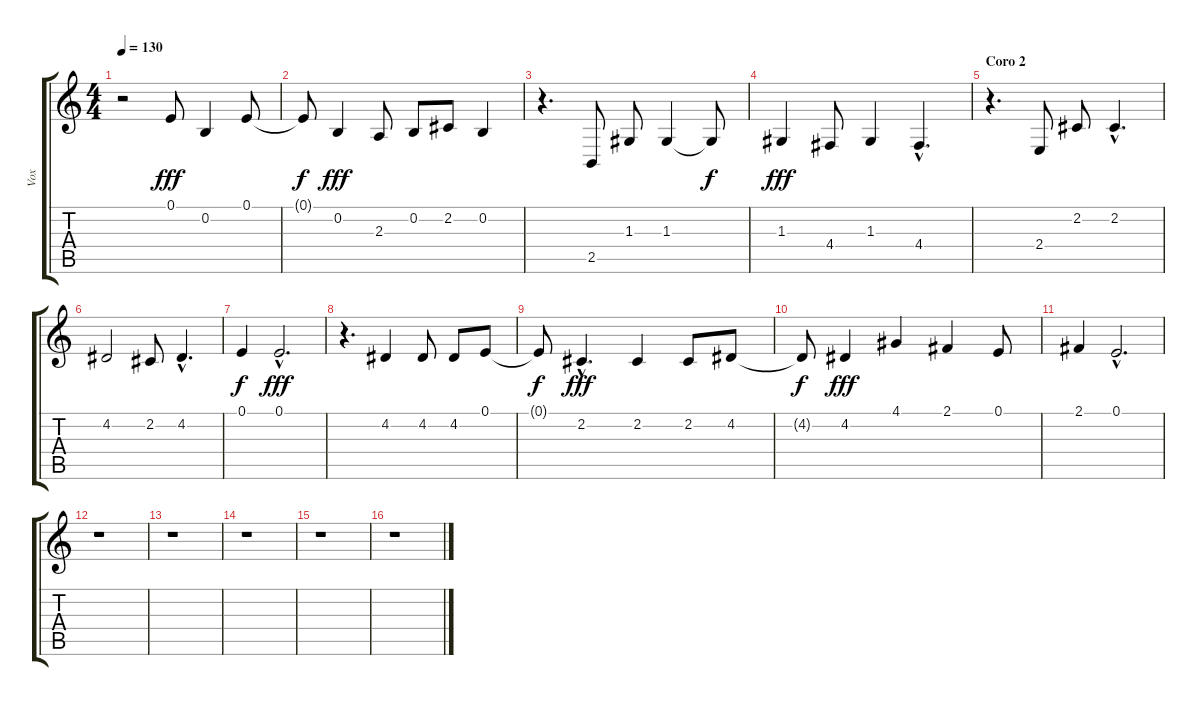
\track ("Vox" "Vox") {instrument harmonica}
\staff {score tabs}
\tuning (E4 B3 G3 D3 A2 E2) {hide}
\ts (4 4)
\tempo 130
\clef g2
\ks c
r.2{dy fff} 0.1.8 0.2.4 0.1.8 |
0.1{t}.8{dy f} 0.2.4{dy fff} 2.3.8 0.2.8 2.2.8 0.2.4 |
r.4{d} 2.5.8 1.3.8 1.3.4 1.3{t}.8{dy f} |
1.3.4{dy fff} 4.4.8 1.3.4 4.4{hac}.4{d} |
\section ("" "Coro 2")
r.4{d volume 16} 2.4.8 2.2.8 2.2{hac}.4{d} |
4.2.2 2.2.8 4.2{hac}.4{d} |
0.1.4{dy f} 0.1{hac}.2{d dy fff} |
r.4{d} 4.2.4 4.2.8 4.2.8 0.1.8 |
0.1{t}.8{dy f} 2.2{hac}.4{d dy fff} 2.2.4 2.2.8 4.2.8 |
4.2{t}.8{dy f} 4.2.4{dy fff} 4.1.4 2.1.4 0.1.8 |
2.1.4 0.1{hac}.2{d} |
r.1 |
r.1 |
r.1 |
r.1 |
r.1
